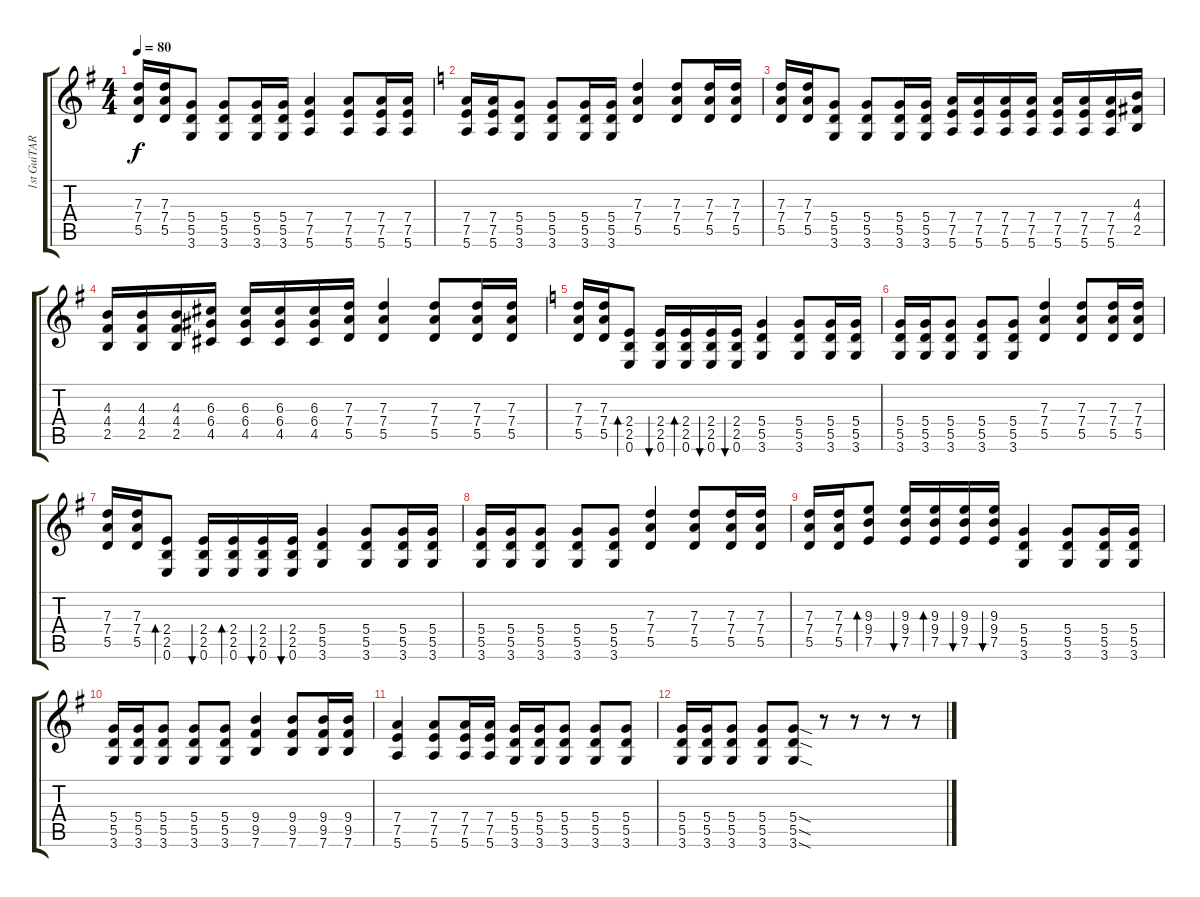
\track ("1st GuiTAR" "1st GuiTAR") {instrument electricguitarclean}
\staff {score tabs}
\tuning (E4 B3 G3 D3 A2 E2) {hide}
\ts (4 4)
\tempo 80
\clef g2
\ks eminor
(7.3 7.4 5.5).16{dy f} (7.3 7.4 5.5).16 (5.4 5.5 3.6).8 (5.4 5.5 3.6).8 (5.4 5.5 3.6).16 (5.4 5.5 3.6).16 (7.4 7.5 5.6).4 (7.4 7.5 5.6).8 (7.4 7.5 5.6).16 (7.4 7.5 5.6).16 |
\ks c
(7.4 7.5 5.6).16 (7.4 7.5 5.6).16 (5.4 5.5 3.6).8 (5.4 5.5 3.6).8 (5.4 5.5 3.6).16 (5.4 5.5 3.6).16 (7.3 7.4 5.5).4 (7.3 7.4 5.5).8 (7.3 7.4 5.5).16 (7.3 7.4 5.5).16 |
(7.3 7.4 5.5).16 (7.3 7.4 5.5).16 (5.4 5.5 3.6).8 (5.4 5.5 3.6).8 (5.4 5.5 3.6).16 (5.4 5.5 3.6).16 (7.4 7.5 5.6).16 (7.4 7.5 5.6).16 (7.4 7.5 5.6).16 (7.4 7.5 5.6).16 (7.4 7.5 5.6).16 (7.4 7.5 5.6).16 (7.4 7.5 5.6).16 (4.3 4.4 2.5).16 |
\ks eminor
(4.3 4.4 2.5).16 (4.3 4.4 2.5).16 (4.3 4.4 2.5).16 (6.3 6.4 4.5).16 (6.3 6.4 4.5).16 (6.3 6.4 4.5).16 (6.3 6.4 4.5).16 (7.3 7.4 5.5).16 (7.3 7.4 5.5).4 (7.3 7.4 5.5).8 (7.3 7.4 5.5).16 (7.3 7.4 5.5).16 |
\ks c
(7.3 7.4 5.5).16 (7.3 7.4 5.5).16 (2.4 2.5 0.6).8{bd 60} (2.4 2.5 0.6).16{bu 60} (2.4 2.5 0.6).16{bd 60} (2.4 2.5 0.6).16{bu 60} (2.4 2.5 0.6).16{bu 60} (5.4 5.5 3.6).4 (5.4 5.5 3.6).8 (5.4 5.5 3.6).16 (5.4 5.5 3.6).16 |
(5.4 5.5 3.6).16 (5.4 5.5 3.6).16 (5.4 5.5 3.6).8 (5.4 5.5 3.6).8 (5.4 5.5 3.6).8 (7.3 7.4 5.5).4 (7.3 7.4 5.5).8 (7.3 7.4 5.5).16 (7.3 7.4 5.5).16 |
\ks eminor
(7.3 7.4 5.5).16 (7.3 7.4 5.5).16 (2.4 2.5 0.6).8{bd 60} (2.4 2.5 0.6).16{bu 60} (2.4 2.5 0.6).16{bd 60} (2.4 2.5 0.6).16{bu 60} (2.4 2.5 0.6).16{bu 60} (5.4 5.5 3.6).4 (5.4 5.5 3.6).8 (5.4 5.5 3.6).16 (5.4 5.5 3.6).16 |
(5.4 5.5 3.6).16 (5.4 5.5 3.6).16 (5.4 5.5 3.6).8 (5.4 5.5 3.6).8 (5.4 5.5 3.6).8 (7.3 7.4 5.5).4 (7.3 7.4 5.5).8 (7.3 7.4 5.5).16 (7.3 7.4 5.5).16 |
(7.3 7.4 5.5).16 (7.3 7.4 5.5).16 (9.3 9.4 7.5).8{bd 60} (9.3 9.4 7.5).16{bu 60} (9.3 9.4 7.5).16{bd 60} (9.3 9.4 7.5).16{bu 60} (9.3 9.4 7.5).16{bu 60} (5.4 5.5 3.6).4 (5.4 5.5 3.6).8 (5.4 5.5 3.6).16 (5.4 5.5 3.6).16 |
(5.4 5.5 3.6).16 (5.4 5.5 3.6).16 (5.4 5.5 3.6).8 (5.4 5.5 3.6).8 (5.4 5.5 3.6).8 (9.4 9.5 7.6).4 (9.4 9.5 7.6).8 (9.4 9.5 7.6).16 (9.4 9.5 7.6).16 |
(7.4 7.5 5.6).4 (7.4 7.5 5.6).8 (7.4 7.5 5.6).16 (7.4 7.5 5.6).16 (5.4 5.5 3.6).16 (5.4 5.5 3.6).16 (5.4 5.5 3.6).8 (5.4 5.5 3.6).8 (5.4 5.5 3.6).8 |
(5.4 5.5 3.6).16 (5.4 5.5 3.6).16 (5.4 5.5 3.6).8 (5.4 5.5 3.6).8 (5.4{sod} 5.5{sod} 3.6{sod}).8 r.8 r.8 r.8 r.8
